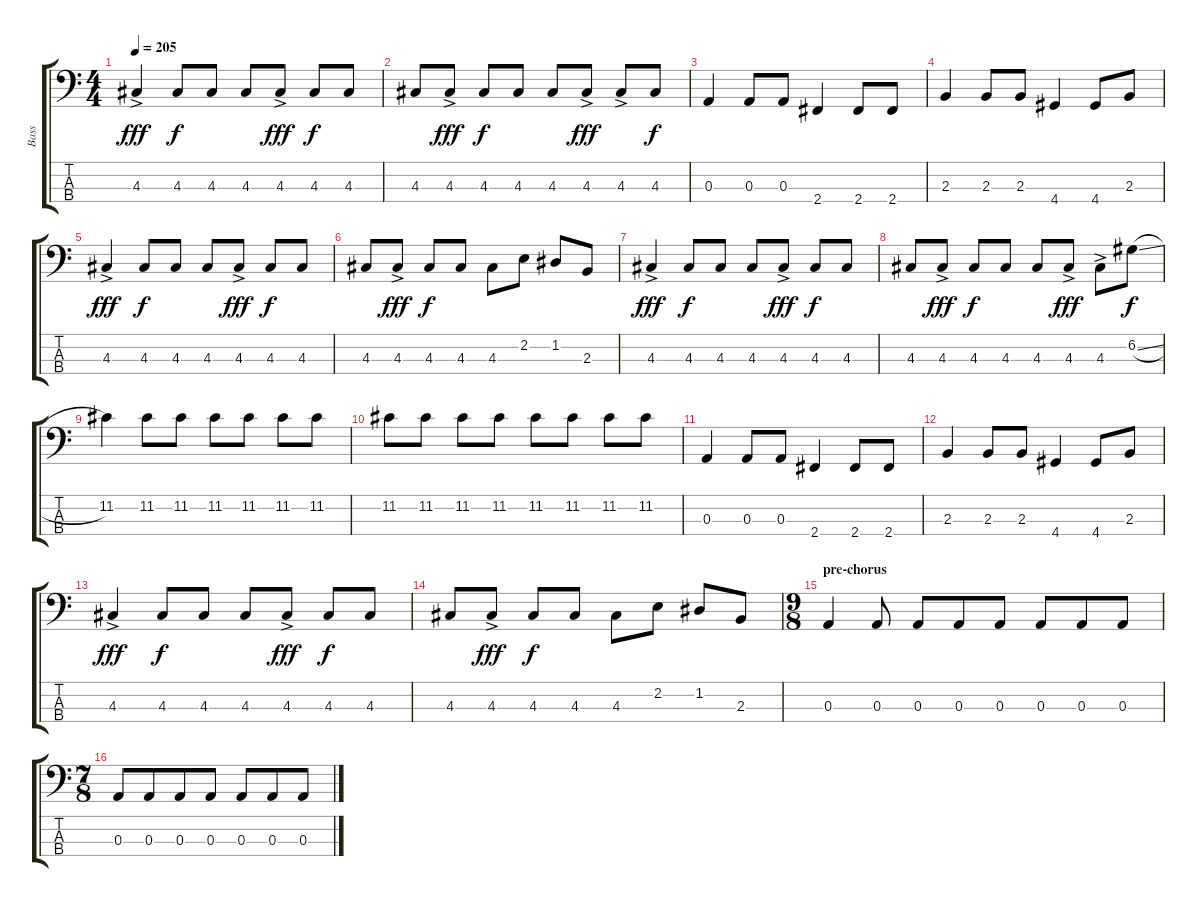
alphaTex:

\track ("Bass" "Bass") {instrument electricbassfinger}
\staff {score tabs}
\tuning (G2 D2 A1 E1) {hide}
\ts (4 4)
\tempo 205
\clef f4
\ks c
4.3{ac}.4{dy fff} 4.3.8{dy f} 4.3.8 4.3.8 4.3{ac}.8{dy fff} 4.3.8{dy f} 4.3.8 |
4.3.8 4.3{ac}.8{dy fff} 4.3.8{dy f} 4.3.8 4.3.8 4.3{ac}.8{dy fff} 4.3{ac}.8 4.3.8{dy f} |
0.3.4 0.3.8 0.3.8 2.4.4 2.4.8 2.4.8 |
2.3.4 2.3.8 2.3.8 4.4.4 4.4.8 2.3.8 |
4.3{ac}.4{dy fff} 4.3.8{dy f} 4.3.8 4.3.8 4.3{ac}.8{dy fff} 4.3.8{dy f} 4.3.8 |
4.3.8 4.3{ac}.8{dy fff} 4.3.8{dy f} 4.3.8 4.3.8 2.2.8 1.2.8 2.3.8 |
4.3{ac}.4{dy fff} 4.3.8{dy f} 4.3.8 4.3.8 4.3{ac}.8{dy fff} 4.3.8{dy f} 4.3.8 |
4.3.8 4.3{ac}.8{dy fff} 4.3.8{dy f} 4.3.8 4.3.8 4.3{ac}.8{dy fff} 4.3{ac}.8 6.2{sl}.8{dy f} |
11.2.4 11.2.8 11.2.8 11.2.8 11.2.8 11.2.8 11.2.8 |
11.2.8 11.2.8 11.2.8 11.2.8 11.2.8 11.2.8 11.2.8 11.2.8 |
0.3.4 0.3.8 0.3.8 2.4.4 2.4.8 2.4.8 |
2.3.4 2.3.8 2.3.8 4.4.4 4.4.8 2.3.8 |
4.3{ac}.4{dy fff} 4.3.8{dy f} 4.3.8 4.3.8 4.3{ac}.8{dy fff} 4.3.8{dy f} 4.3.8 |
4.3.8 4.3{ac}.8{dy fff} 4.3.8{dy f} 4.3.8 4.3.8 2.2.8 1.2.8 2.3.8 |
\ts (9 8)
\section ("" "pre-chorus")
0.3.4 0.3.8 0.3.8 0.3.8 0.3.8 0.3.8 0.3.8 0.3.8 |
\ts (7 8)
0.3.8 0.3.8 0.3.8 0.3.8 0.3.8 0.3.8 0.3.8
